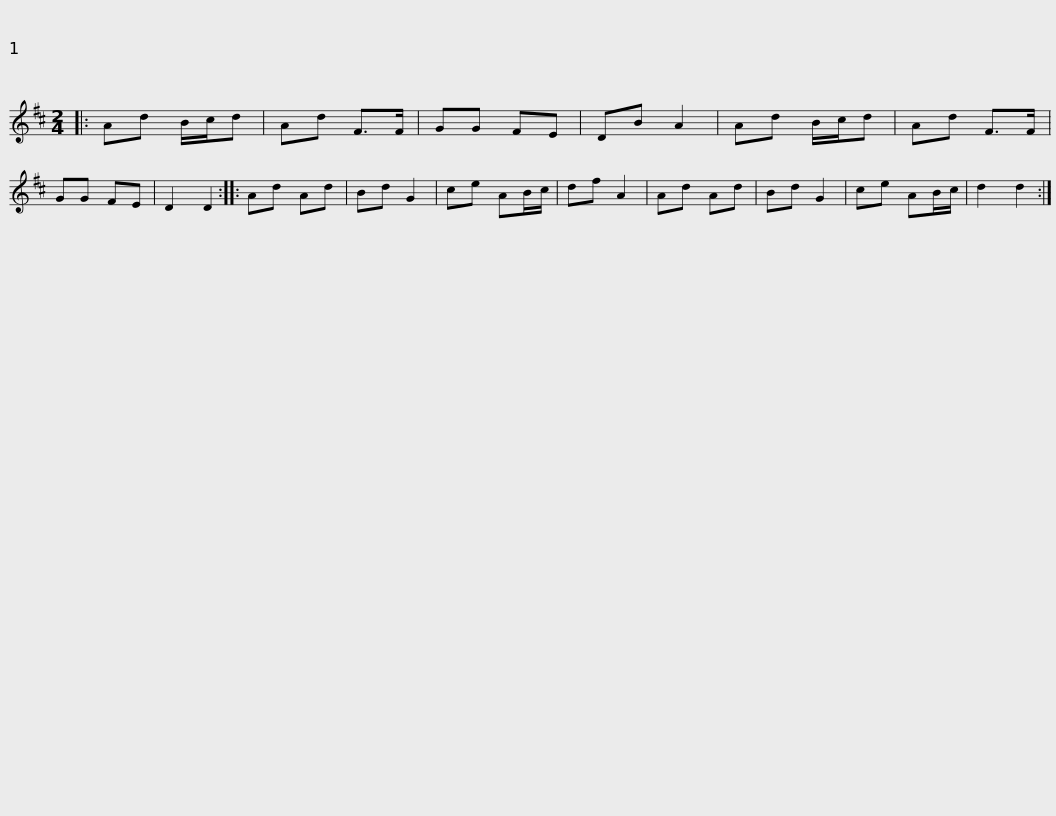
X:1
L:1/8
M:2/4
I:linebreak $
K:D
V:1 treble
V:1
|: Ad B/c/d | Ad F>F | GG FE | DB A2 | Ad B/c/d | %5
 Ad F>F | GG FE | D2 D2 :: Ad Ad | Bd G2 |$ %10
 ce AB/c/ | df A2 | Ad Ad | Bd G2 | ce AB/c/ | %15
 d2 d2 :| %16
